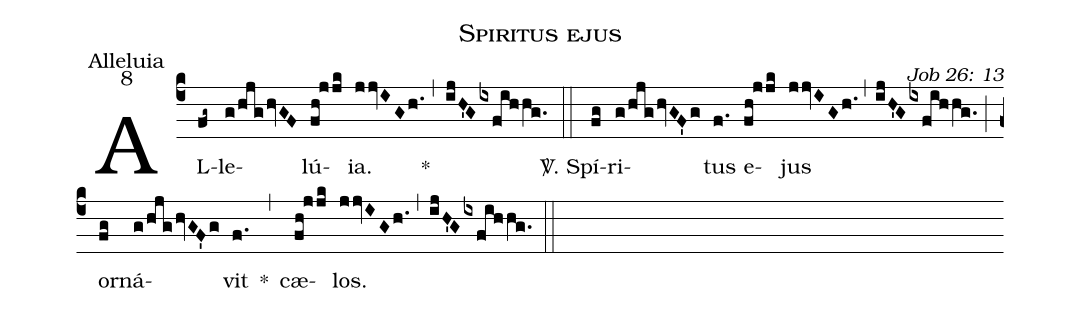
name: Spiritus ejus;
office-part: Alleluia;
mode: 8;
commentary: Job 26: 13;
%%
(c4) AL(fg~)le(g/hjg/hvGF)lú(fh!jjk)ia.(jjvIGh.) ~~~*(,) (ijH'Gixfihhg.) (::)
<sp>V/</sp>. Spí(fg)ri(g/hjg/hvGF'g)tus(f.) e(fh!jjk)jus(jjvIGh.) (,) (ijH'Gixfihhg.) (;) or(fg)ná(g/hjg/hvGF'g)vit(f.) *(,) cæ(fh!jjk)los.(jjvIGh.) (,) (ijH'Gixfihhg.) (::)
